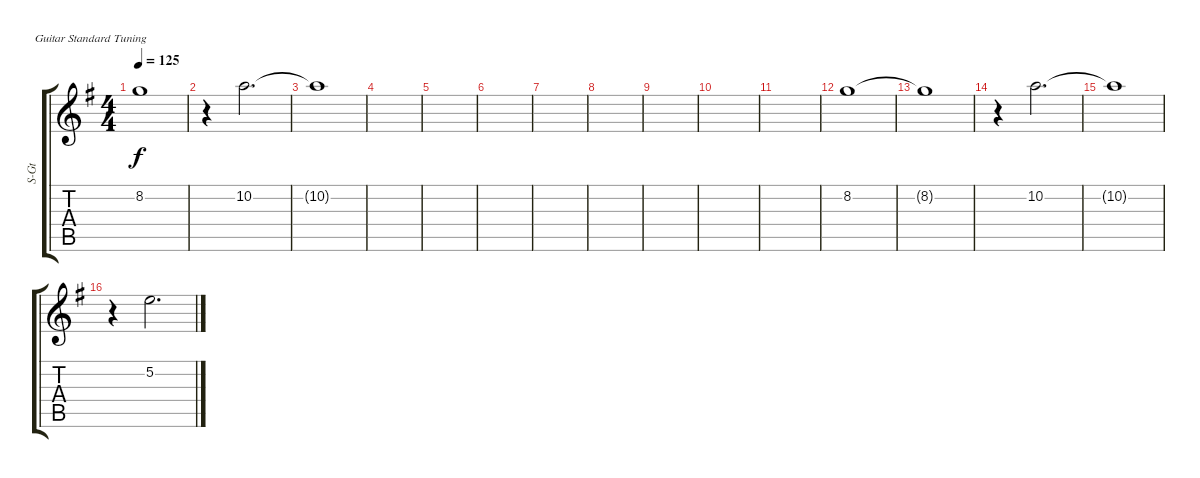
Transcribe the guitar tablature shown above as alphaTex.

\defaultSystemsLayout 4
\bracketExtendMode groupsimilarinstruments
\otherSystemsTrackNameOrientation horizontal
\track ("Lead string 03" "S-Gt") {instrument acousticguitarsteel}
\staff {score tabs}
\tuning (E4 B3 G3 D3 A2 E2)
\ts (4 4)
\tempo 125
\clef g2
\ks g
8.2{t acc forcenatural}.1{dy f beam Down} |
r.4{beam Down} 10.2{acc forcenatural}.2{d beam Down} |
10.2{t acc forcenatural}.1{beam Down} |
|
|
|
|
|
|
|
|
8.2{acc forcenatural}.1{beam Down} |
8.2{t acc forcenatural}.1{beam Down} |
r.4{beam Down} 10.2{acc forcenatural}.2{d beam Down} |
10.2{t acc forcenatural}.1{beam Down} |
r.4{beam Down} 5.2{acc forcenatural}.2{d beam Down}
